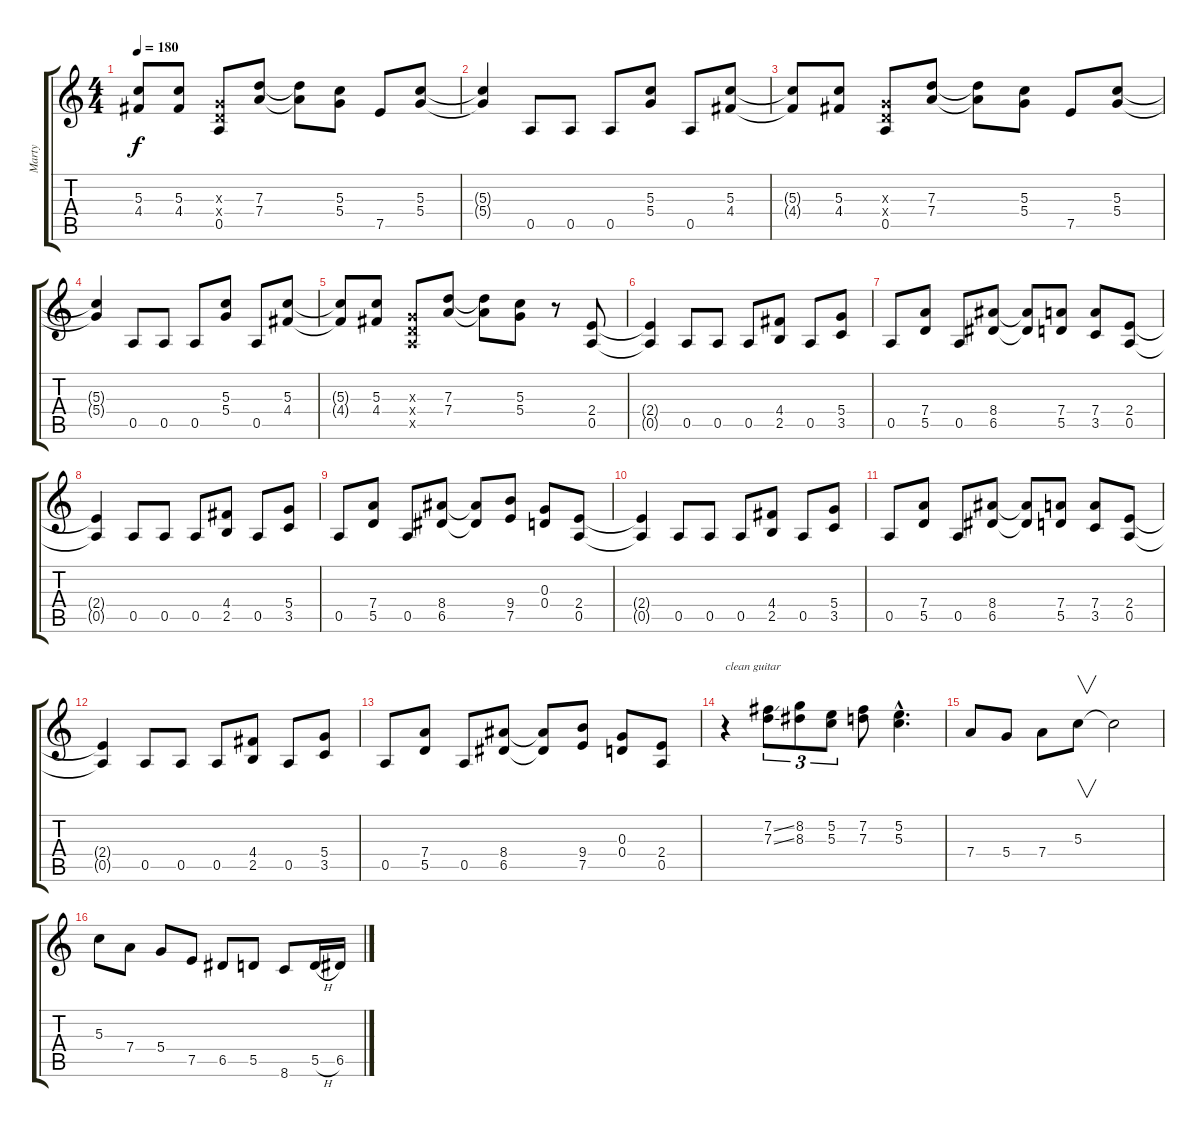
\track ("Marty" "Marty") {instrument overdrivenguitar}
\staff {score tabs}
\tuning (E4 B3 G3 D3 A2 E2) {hide}
\ts (4 4)
\tempo 180
\clef g2
\ks c
(5.3{t} 4.4{t}).8{dy f} (5.3 4.4).8 (0.3{x} 0.4{x} 0.5).8 (7.3 7.4).8 (7.3{t} 7.4{t}).8 (5.3 5.4).8 7.5.8 (5.3 5.4).8 |
(5.3{t} 5.4{t}).4 0.5.8 0.5.8 0.5.8 (5.3 5.4).8 0.5.8 (5.3 4.4).8 |
(5.3{t} 4.4{t}).8 (5.3 4.4).8 (0.3{x} 0.4{x} 0.5).8 (7.3 7.4).8 (7.3{t} 7.4{t}).8 (5.3 5.4).8 7.5.8 (5.3 5.4).8 |
(5.3{t} 5.4{t}).4 0.5.8 0.5.8 0.5.8 (5.3 5.4).8 0.5.8 (5.3 4.4).8 |
(5.3{t} 4.4{t}).8 (5.3 4.4).8 (0.3{x} 0.4{x} 0.5{x}).8 (7.3 7.4).8 (7.3{t} 7.4{t}).8 (5.3 5.4).8 r.8 (2.4 0.5).8 |
(2.4{t} 0.5{t}).4 0.5.8 0.5.8 0.5.8 (4.4 2.5).8 0.5.8 (5.4 3.5).8 |
0.5.8 (7.4 5.5).8 0.5.8 (8.4 6.5).8 (8.4{t} 6.5{t}).8 (7.4 5.5).8 (7.4 3.5).8 (2.4 0.5).8 |
(2.4{t} 0.5{t}).4 0.5.8 0.5.8 0.5.8 (4.4 2.5).8 0.5.8 (5.4 3.5).8 |
0.5.8 (7.4 5.5).8 0.5.8 (8.4 6.5).8 (8.4{t} 6.5{t}).8 (9.4 7.5).8 (0.3 0.4).8 (2.4 0.5).8 |
(2.4{t} 0.5{t}).4 0.5.8 0.5.8 0.5.8 (4.4 2.5).8 0.5.8 (5.4 3.5).8 |
0.5.8 (7.4 5.5).8 0.5.8 (8.4 6.5).8 (8.4{t} 6.5{t}).8 (7.4 5.5).8 (7.4 3.5).8 (2.4 0.5).8 |
(2.4{t} 0.5{t}).4 0.5.8 0.5.8 0.5.8 (4.4 2.5).8 0.5.8 (5.4 3.5).8 |
0.5.8 (7.4 5.5).8 0.5.8 (8.4 6.5).8 (8.4{t} 6.5{t}).8 (9.4 7.5).8 (0.3 0.4).8 (2.4 0.5).8 |
r.4{txt "clean guitar" instrument acousticguitarsteel} (7.2{ss} 7.3{ss}).8{tu (3 2)} (8.2 8.3).8{tu (3 2)} (5.2 5.3).8{tu (3 2)} (7.2 7.3).8 (5.2{hac} 5.3{hac}).4{d} |
7.4.8 5.4.8 7.4.8 5.3.8{v} 5.3{t}.2 |
5.3.8 7.4.8 5.4.8 7.5.8 6.5.8 5.5.8 8.6.8 5.5{h}.16 6.5{h}.16
